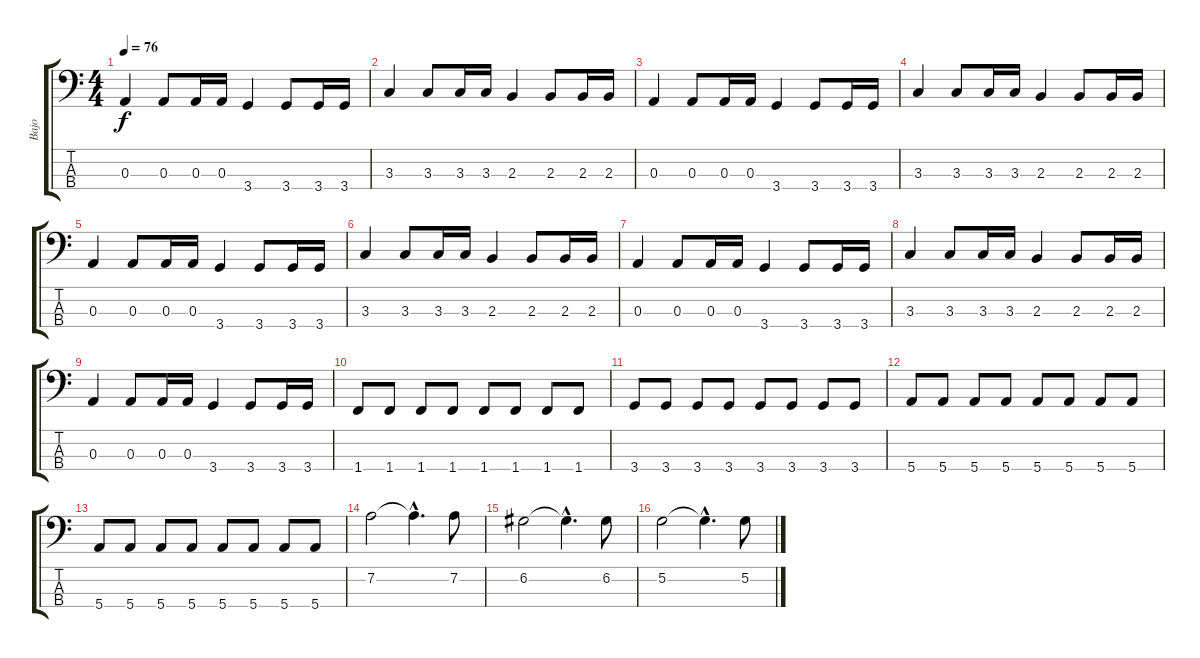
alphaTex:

\track ("Bajo" "Bajo") {instrument electricbassfinger}
\staff {score tabs}
\tuning (G2 D2 A1 E1) {hide}
\ts (4 4)
\tempo 76
\clef f4
\ks c
0.3.4{dy f} 0.3.8 0.3.16 0.3.16 3.4.4 3.4.8 3.4.16 3.4.16 |
3.3.4 3.3.8 3.3.16 3.3.16 2.3.4 2.3.8 2.3.16 2.3.16 |
0.3.4 0.3.8 0.3.16 0.3.16 3.4.4 3.4.8 3.4.16 3.4.16 |
3.3.4 3.3.8 3.3.16 3.3.16 2.3.4 2.3.8 2.3.16 2.3.16 |
0.3.4 0.3.8 0.3.16 0.3.16 3.4.4 3.4.8 3.4.16 3.4.16 |
3.3.4 3.3.8 3.3.16 3.3.16 2.3.4 2.3.8 2.3.16 2.3.16 |
0.3.4 0.3.8 0.3.16 0.3.16 3.4.4 3.4.8 3.4.16 3.4.16 |
3.3.4 3.3.8 3.3.16 3.3.16 2.3.4 2.3.8 2.3.16 2.3.16 |
0.3.4 0.3.8 0.3.16 0.3.16 3.4.4 3.4.8 3.4.16 3.4.16 |
1.4.8 1.4.8 1.4.8 1.4.8 1.4.8 1.4.8 1.4.8 1.4.8 |
3.4.8 3.4.8 3.4.8 3.4.8 3.4.8 3.4.8 3.4.8 3.4.8 |
5.4.8 5.4.8 5.4.8 5.4.8 5.4.8 5.4.8 5.4.8 5.4.8 |
5.4.8 5.4.8 5.4.8 5.4.8 5.4.8 5.4.8 5.4.8 5.4.8 |
7.2.2 7.2{hac t}.4{d} 7.2.8 |
6.2.2 6.2{hac t}.4{d} 6.2.8 |
5.2.2 5.2{hac t}.4{d} 5.2.8
